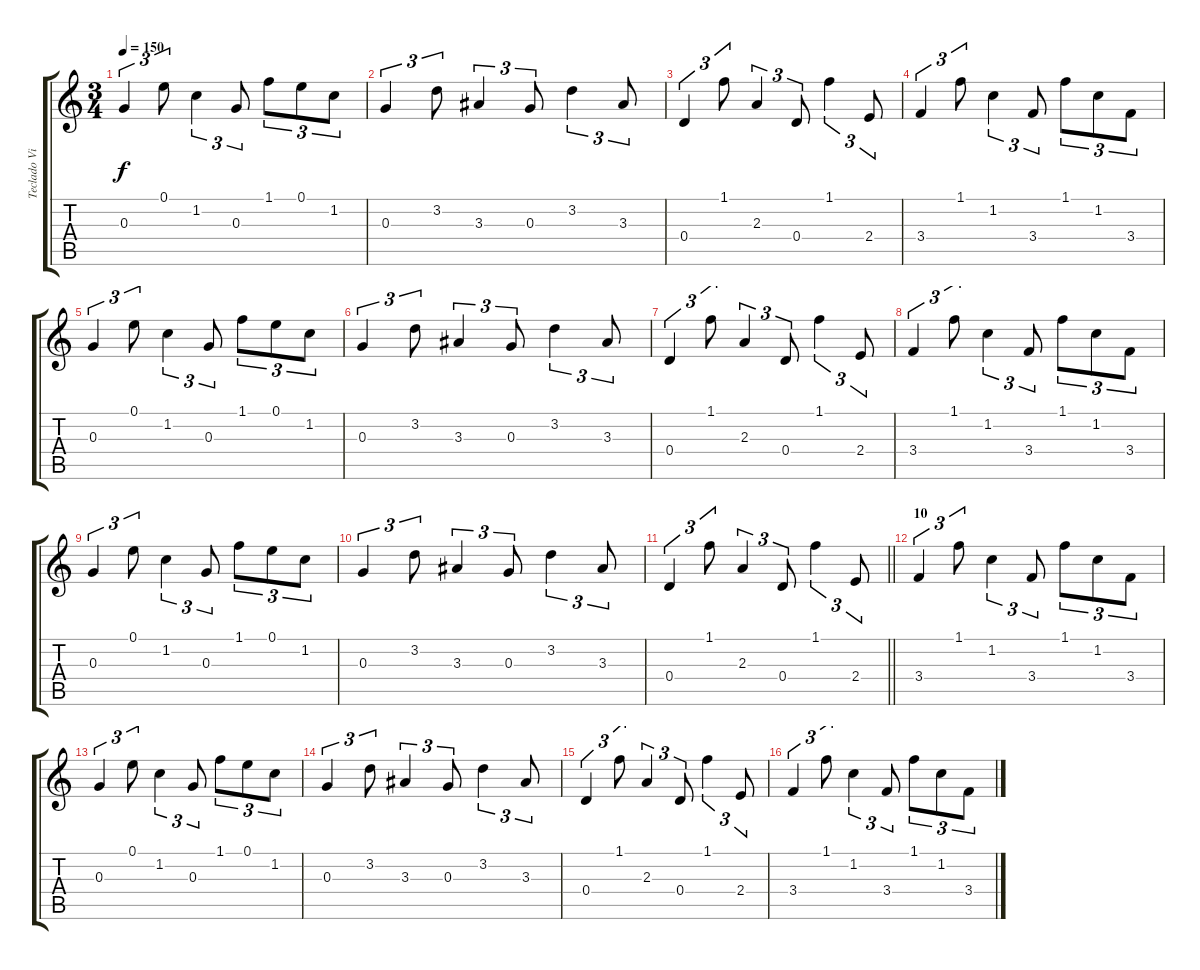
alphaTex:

\track ("Teclado Viejo(?)/Mandolina (FX)" "Teclado Vi") {instrument banjo}
\staff {score tabs}
\tuning (E4 B3 G3 D3 A2 E2) {hide}
\displaytranspose 12
\ts (3 4)
\tempo 150
\clef g2
\ks c
0.3.4{tu (3 2) dy f} 0.1.8{tu (3 2)} 1.2.4{tu (3 2)} 0.3.8{tu (3 2)} 1.1.8{tu (3 2)} 0.1.8{tu (3 2)} 1.2.8{tu (3 2)} |
0.3.4{tu (3 2)} 3.2.8{tu (3 2)} 3.3.4{tu (3 2)} 0.3.8{tu (3 2)} 3.2.4{tu (3 2)} 3.3.8{tu (3 2)} |
0.4.4{tu (3 2)} 1.1.8{tu (3 2)} 2.3.4{tu (3 2)} 0.4.8{tu (3 2)} 1.1.4{tu (3 2)} 2.4.8{tu (3 2)} |
3.4.4{tu (3 2)} 1.1.8{tu (3 2)} 1.2.4{tu (3 2)} 3.4.8{tu (3 2)} 1.1.8{tu (3 2)} 1.2.8{tu (3 2)} 3.4.8{tu (3 2)} |
0.3.4{tu (3 2)} 0.1.8{tu (3 2)} 1.2.4{tu (3 2)} 0.3.8{tu (3 2)} 1.1.8{tu (3 2)} 0.1.8{tu (3 2)} 1.2.8{tu (3 2)} |
0.3.4{tu (3 2)} 3.2.8{tu (3 2)} 3.3.4{tu (3 2)} 0.3.8{tu (3 2)} 3.2.4{tu (3 2)} 3.3.8{tu (3 2)} |
0.4.4{tu (3 2)} 1.1.8{tu (3 2)} 2.3.4{tu (3 2)} 0.4.8{tu (3 2)} 1.1.4{tu (3 2)} 2.4.8{tu (3 2)} |
3.4.4{tu (3 2)} 1.1.8{tu (3 2)} 1.2.4{tu (3 2)} 3.4.8{tu (3 2)} 1.1.8{tu (3 2)} 1.2.8{tu (3 2)} 3.4.8{tu (3 2)} |
0.3.4{tu (3 2)} 0.1.8{tu (3 2)} 1.2.4{tu (3 2)} 0.3.8{tu (3 2)} 1.1.8{tu (3 2)} 0.1.8{tu (3 2)} 1.2.8{tu (3 2)} |
0.3.4{tu (3 2)} 3.2.8{tu (3 2)} 3.3.4{tu (3 2)} 0.3.8{tu (3 2)} 3.2.4{tu (3 2)} 3.3.8{tu (3 2)} |
\barLineRight lightlight
0.4.4{tu (3 2)} 1.1.8{tu (3 2)} 2.3.4{tu (3 2)} 0.4.8{tu (3 2)} 1.1.4{tu (3 2)} 2.4.8{tu (3 2)} |
\section ("" "10")
3.4.4{tu (3 2)} 1.1.8{tu (3 2)} 1.2.4{tu (3 2)} 3.4.8{tu (3 2)} 1.1.8{tu (3 2)} 1.2.8{tu (3 2)} 3.4.8{tu (3 2)} |
0.3.4{tu (3 2)} 0.1.8{tu (3 2)} 1.2.4{tu (3 2)} 0.3.8{tu (3 2)} 1.1.8{tu (3 2)} 0.1.8{tu (3 2)} 1.2.8{tu (3 2)} |
0.3.4{tu (3 2)} 3.2.8{tu (3 2)} 3.3.4{tu (3 2)} 0.3.8{tu (3 2)} 3.2.4{tu (3 2)} 3.3.8{tu (3 2)} |
0.4.4{tu (3 2)} 1.1.8{tu (3 2)} 2.3.4{tu (3 2)} 0.4.8{tu (3 2)} 1.1.4{tu (3 2)} 2.4.8{tu (3 2)} |
3.4.4{tu (3 2)} 1.1.8{tu (3 2)} 1.2.4{tu (3 2)} 3.4.8{tu (3 2)} 1.1.8{tu (3 2)} 1.2.8{tu (3 2)} 3.4.8{tu (3 2)}
